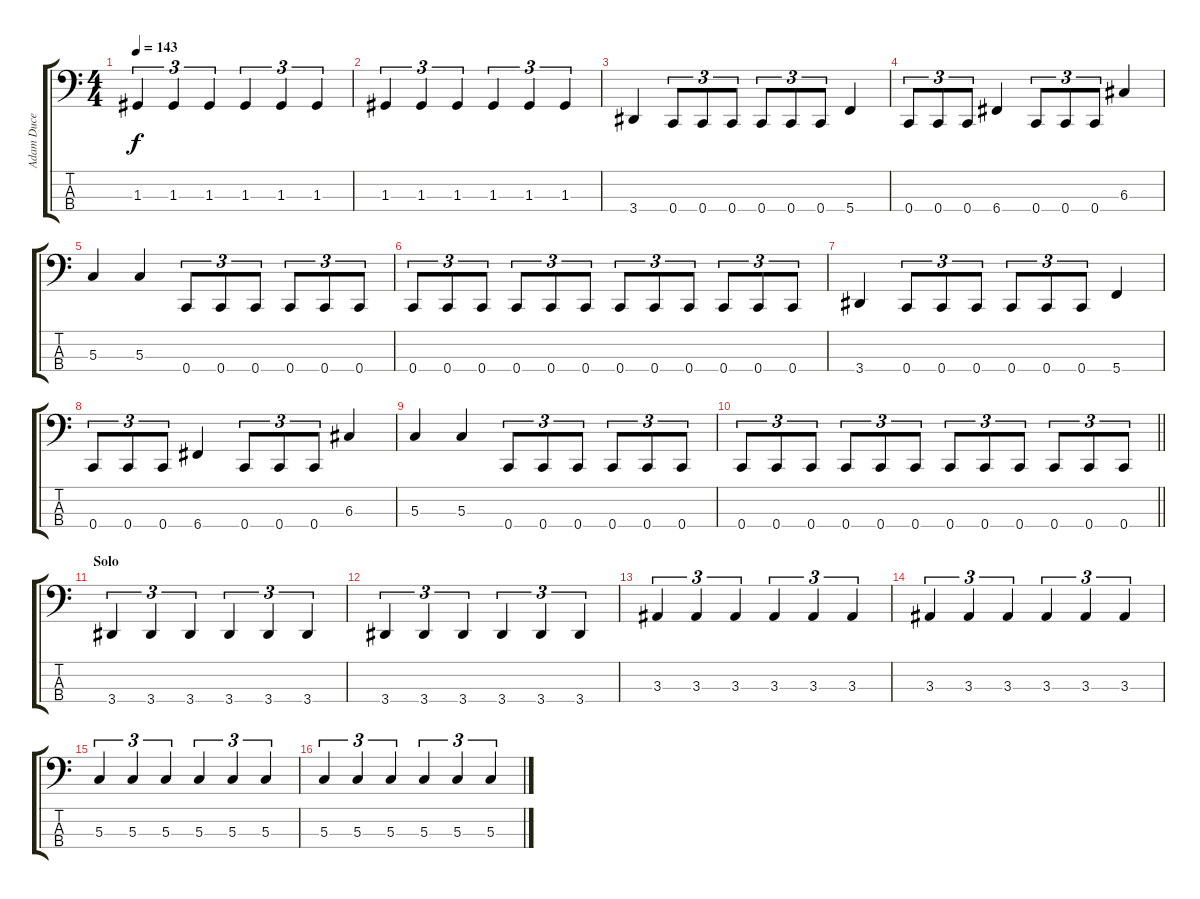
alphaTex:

\track ("Adam Duce" "Adam Duce") {instrument electricbasspick}
\staff {score tabs}
\tuning (F2 C2 G1 C1) {hide}
\ts (4 4)
\tempo 143
\clef f4
\ks c
1.3.4{tu (3 2) dy f} 1.3.4{tu (3 2)} 1.3.4{tu (3 2)} 1.3.4{tu (3 2)} 1.3.4{tu (3 2)} 1.3.4{tu (3 2)} |
1.3.4{tu (3 2)} 1.3.4{tu (3 2)} 1.3.4{tu (3 2)} 1.3.4{tu (3 2)} 1.3.4{tu (3 2)} 1.3.4{tu (3 2)} |
3.4.4 0.4.8{tu (3 2)} 0.4.8{tu (3 2)} 0.4.8{tu (3 2)} 0.4.8{tu (3 2)} 0.4.8{tu (3 2)} 0.4.8{tu (3 2)} 5.4.4 |
0.4.8{tu (3 2)} 0.4.8{tu (3 2)} 0.4.8{tu (3 2)} 6.4.4 0.4.8{tu (3 2)} 0.4.8{tu (3 2)} 0.4.8{tu (3 2)} 6.3.4 |
5.3.4 5.3.4 0.4.8{tu (3 2)} 0.4.8{tu (3 2)} 0.4.8{tu (3 2)} 0.4.8{tu (3 2)} 0.4.8{tu (3 2)} 0.4.8{tu (3 2)} |
0.4.8{tu (3 2)} 0.4.8{tu (3 2)} 0.4.8{tu (3 2)} 0.4.8{tu (3 2)} 0.4.8{tu (3 2)} 0.4.8{tu (3 2)} 0.4.8{tu (3 2)} 0.4.8{tu (3 2)} 0.4.8{tu (3 2)} 0.4.8{tu (3 2)} 0.4.8{tu (3 2)} 0.4.8{tu (3 2)} |
3.4.4 0.4.8{tu (3 2)} 0.4.8{tu (3 2)} 0.4.8{tu (3 2)} 0.4.8{tu (3 2)} 0.4.8{tu (3 2)} 0.4.8{tu (3 2)} 5.4.4 |
0.4.8{tu (3 2)} 0.4.8{tu (3 2)} 0.4.8{tu (3 2)} 6.4.4 0.4.8{tu (3 2)} 0.4.8{tu (3 2)} 0.4.8{tu (3 2)} 6.3.4 |
5.3.4 5.3.4 0.4.8{tu (3 2)} 0.4.8{tu (3 2)} 0.4.8{tu (3 2)} 0.4.8{tu (3 2)} 0.4.8{tu (3 2)} 0.4.8{tu (3 2)} |
\barLineRight lightlight
0.4.8{tu (3 2)} 0.4.8{tu (3 2)} 0.4.8{tu (3 2)} 0.4.8{tu (3 2)} 0.4.8{tu (3 2)} 0.4.8{tu (3 2)} 0.4.8{tu (3 2)} 0.4.8{tu (3 2)} 0.4.8{tu (3 2)} 0.4.8{tu (3 2)} 0.4.8{tu (3 2)} 0.4.8{tu (3 2)} |
\section ("" "Solo")
3.4.4{tu (3 2)} 3.4.4{tu (3 2)} 3.4.4{tu (3 2)} 3.4.4{tu (3 2)} 3.4.4{tu (3 2)} 3.4.4{tu (3 2)} |
3.4.4{tu (3 2)} 3.4.4{tu (3 2)} 3.4.4{tu (3 2)} 3.4.4{tu (3 2)} 3.4.4{tu (3 2)} 3.4.4{tu (3 2)} |
3.3.4{tu (3 2)} 3.3.4{tu (3 2)} 3.3.4{tu (3 2)} 3.3.4{tu (3 2)} 3.3.4{tu (3 2)} 3.3.4{tu (3 2)} |
3.3.4{tu (3 2)} 3.3.4{tu (3 2)} 3.3.4{tu (3 2)} 3.3.4{tu (3 2)} 3.3.4{tu (3 2)} 3.3.4{tu (3 2)} |
5.3.4{tu (3 2)} 5.3.4{tu (3 2)} 5.3.4{tu (3 2)} 5.3.4{tu (3 2)} 5.3.4{tu (3 2)} 5.3.4{tu (3 2)} |
5.3.4{tu (3 2)} 5.3.4{tu (3 2)} 5.3.4{tu (3 2)} 5.3.4{tu (3 2)} 5.3.4{tu (3 2)} 5.3.4{tu (3 2)}
